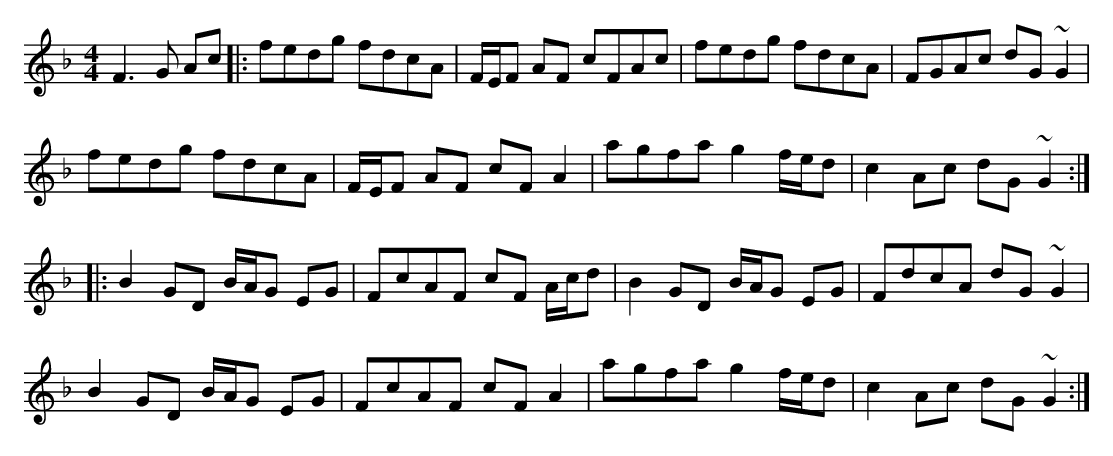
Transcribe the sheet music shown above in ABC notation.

X:1
M:4/4
K:Gdor
F3 G Ac|:fedg fdcA|F/E/F AF cFAc|fedg fdcA|FGAc dG~G2|
fedg fdcA|F/E/F AF cF A2|agfa g2 f/e/d|c2Ac dG~G2:|
|:B2GD B/A/G EG|FcAF cF A/c/d|B2GD B/A/G EG|FdcA dG~G2|
B2GD B/A/G EG|FcAF cF A2|agfa g2 f/e/d|c2Ac dG~G2:|
